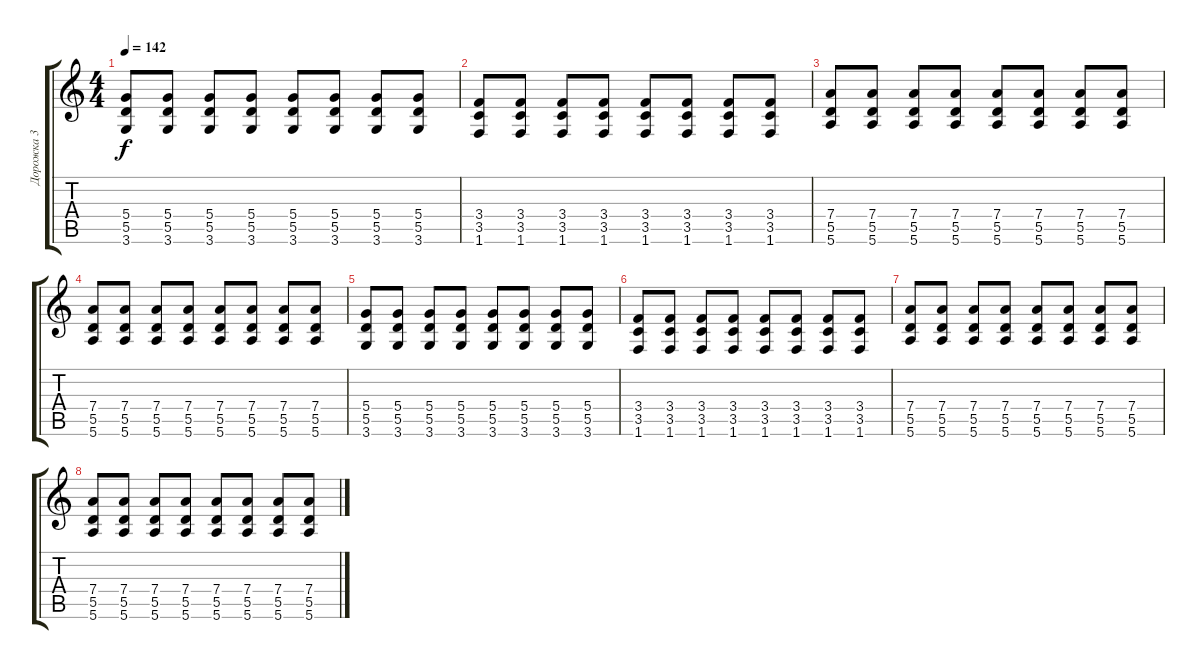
\track ("Дорожка 3" "Дорожка 3") {instrument distortionguitar}
\staff {score tabs}
\tuning (E4 B3 G3 D3 A2 E2) {hide}
\ts (4 4)
\tempo 142
\clef g2
\ks c
(5.4 5.5 3.6).8{dy f} (5.4 5.5 3.6).8 (5.4 5.5 3.6).8 (5.4 5.5 3.6).8 (5.4 5.5 3.6).8 (5.4 5.5 3.6).8 (5.4 5.5 3.6).8 (5.4 5.5 3.6).8 |
(3.4 3.5 1.6).8 (3.4 3.5 1.6).8 (3.4 3.5 1.6).8 (3.4 3.5 1.6).8 (3.4 3.5 1.6).8 (3.4 3.5 1.6).8 (3.4 3.5 1.6).8 (3.4 3.5 1.6).8 |
(7.4 5.5 5.6).8 (7.4 5.5 5.6).8 (7.4 5.5 5.6).8 (7.4 5.5 5.6).8 (7.4 5.5 5.6).8 (7.4 5.5 5.6).8 (7.4 5.5 5.6).8 (7.4 5.5 5.6).8 |
(7.4 5.5 5.6).8 (7.4 5.5 5.6).8 (7.4 5.5 5.6).8 (7.4 5.5 5.6).8 (7.4 5.5 5.6).8 (7.4 5.5 5.6).8 (7.4 5.5 5.6).8 (7.4 5.5 5.6).8 |
(5.4 5.5 3.6).8 (5.4 5.5 3.6).8 (5.4 5.5 3.6).8 (5.4 5.5 3.6).8 (5.4 5.5 3.6).8 (5.4 5.5 3.6).8 (5.4 5.5 3.6).8 (5.4 5.5 3.6).8 |
(3.4 3.5 1.6).8 (3.4 3.5 1.6).8 (3.4 3.5 1.6).8 (3.4 3.5 1.6).8 (3.4 3.5 1.6).8 (3.4 3.5 1.6).8 (3.4 3.5 1.6).8 (3.4 3.5 1.6).8 |
(7.4 5.5 5.6).8 (7.4 5.5 5.6).8 (7.4 5.5 5.6).8 (7.4 5.5 5.6).8 (7.4 5.5 5.6).8 (7.4 5.5 5.6).8 (7.4 5.5 5.6).8 (7.4 5.5 5.6).8 |
(7.4 5.5 5.6).8 (7.4 5.5 5.6).8 (7.4 5.5 5.6).8 (7.4 5.5 5.6).8 (7.4 5.5 5.6).8 (7.4 5.5 5.6).8 (7.4 5.5 5.6).8 (7.4 5.5 5.6).8
